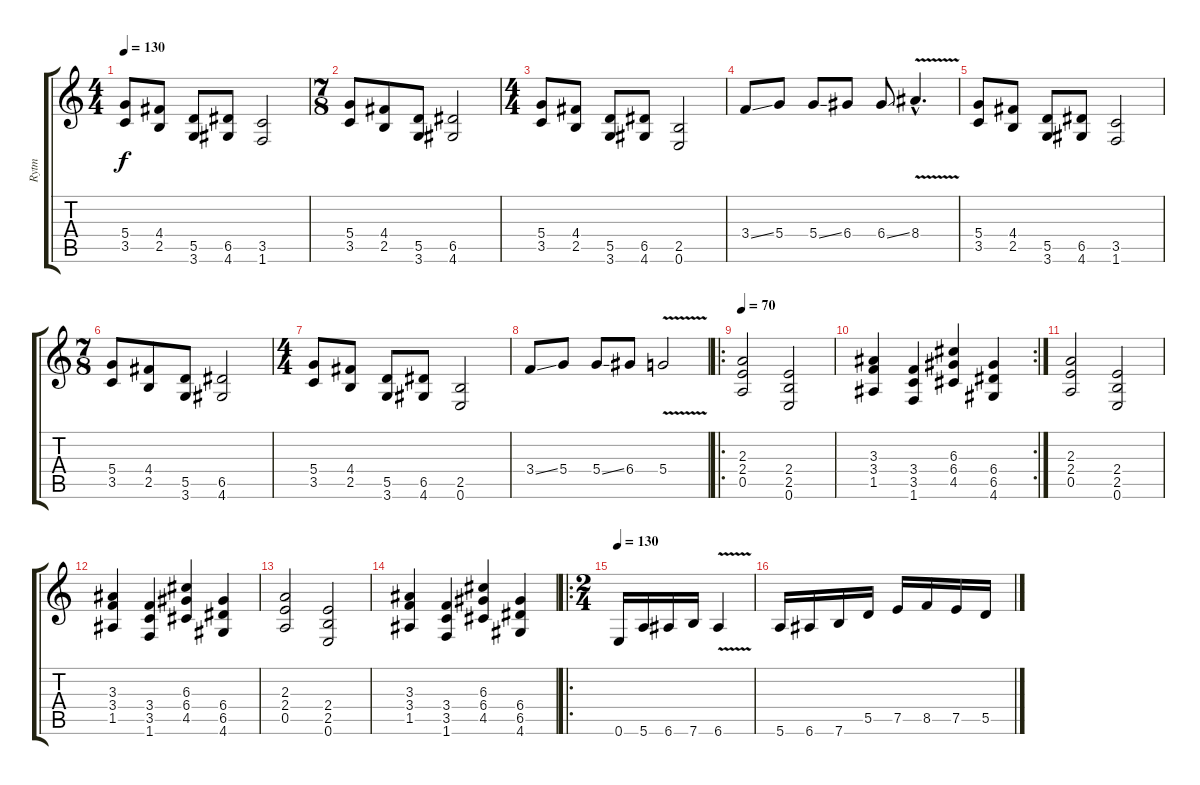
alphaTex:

\track ("Rytm" "Rytm") {instrument distortionguitar}
\staff {score tabs}
\tuning (E4 B3 G3 D3 A2 E2) {hide}
\ts (4 4)
\tempo 130
\clef g2
\ks c
(5.4 3.5).8{dy f} (4.4 2.5).8 (5.5 3.6).8 (6.5 4.6).8 (3.5 1.6).2 |
\ts (7 8)
(5.4 3.5).8 (4.4 2.5).8 (5.5 3.6).8 (6.5 4.6).2 |
\ts (4 4)
(5.4 3.5).8 (4.4 2.5).8 (5.5 3.6).8 (6.5 4.6).8 (2.5 0.6).2 |
3.4{ss}.8 5.4.8 5.4{ss}.8 6.4.8 6.4{ss}.8 8.4{v hac}.4{d} |
(5.4 3.5).8 (4.4 2.5).8 (5.5 3.6).8 (6.5 4.6).8 (3.5 1.6).2 |
\ts (7 8)
(5.4 3.5).8 (4.4 2.5).8 (5.5 3.6).8 (6.5 4.6).2 |
\ts (4 4)
(5.4 3.5).8 (4.4 2.5).8 (5.5 3.6).8 (6.5 4.6).8 (2.5 0.6).2 |
3.4{ss}.8 5.4.8 5.4{ss}.8 6.4.8 5.4{v}.2 |
\ro
\tempo 70
(2.3 2.4 0.5).2 (2.4 2.5 0.6).2 |
\rc 2
(3.3 3.4 1.5).4 (3.4 3.5 1.6).4 (6.3 6.4 4.5).4 (6.4 6.5 4.6).4 |
(2.3 2.4 0.5).2 (2.4 2.5 0.6).2 |
(3.3 3.4 1.5).4 (3.4 3.5 1.6).4 (6.3 6.4 4.5).4 (6.4 6.5 4.6).4 |
(2.3 2.4 0.5).2 (2.4 2.5 0.6).2 |
(3.3 3.4 1.5).4 (3.4 3.5 1.6).4 (6.3 6.4 4.5).4 (6.4 6.5 4.6).4 |
\ro
\ts (2 4)
\tempo 130
0.6.16 5.6.16 6.6.16 7.6.16 6.6{v}.4 |
5.6.16 6.6.16 7.6.16 5.5.16 7.5.16 8.5.16 7.5.16 5.5.16
